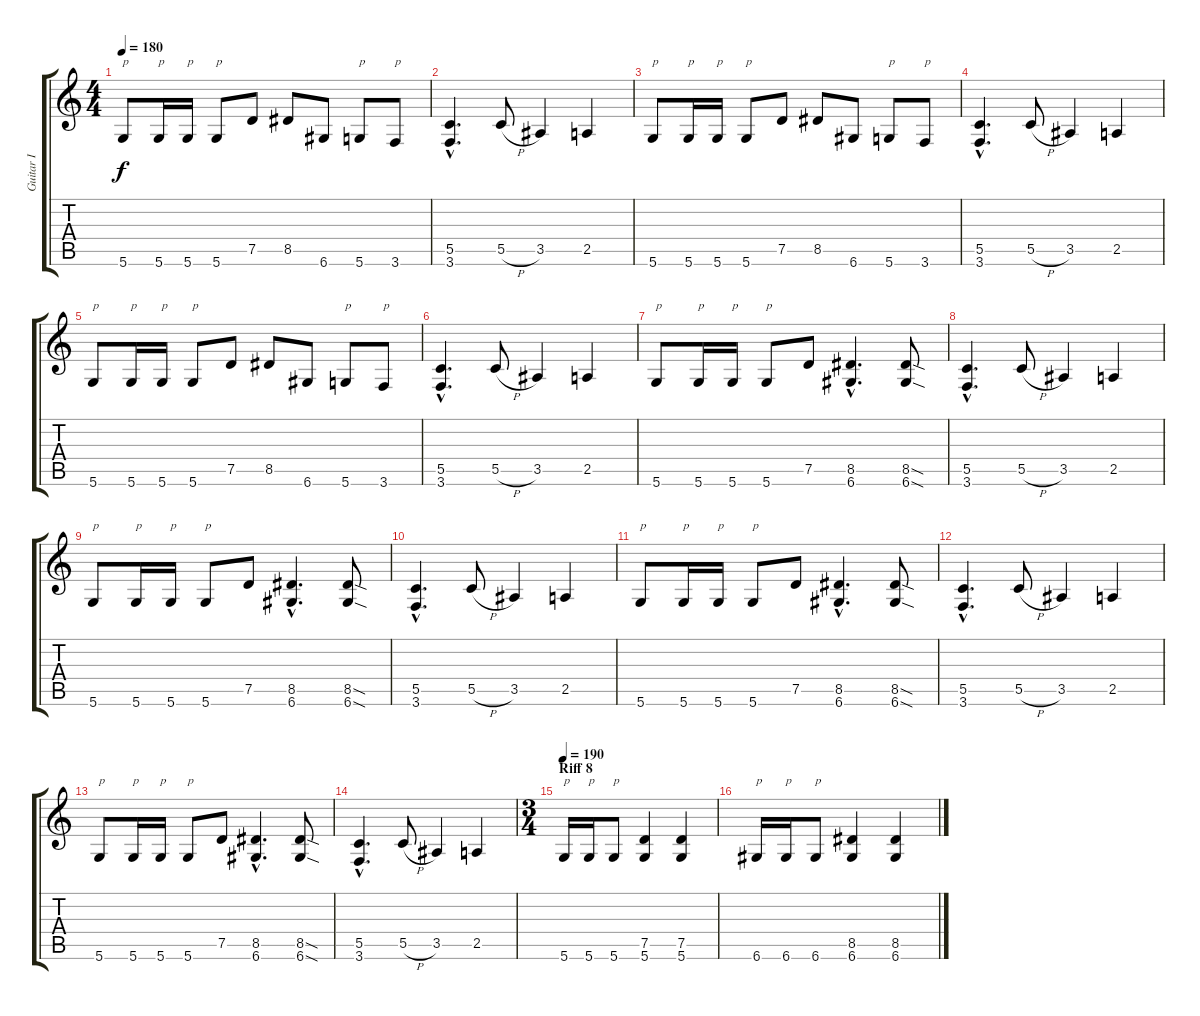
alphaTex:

\track ("Guitar I" "Guitar I") {instrument distortionguitar}
\staff {score tabs}
\tuning (D4 A3 F3 C3 G2 D2) {hide}
\ts (4 4)
\tempo 180
\clef g2
\ks c
5.6.8{txt "p" dy f} 5.6.16{txt "p"} 5.6.16{txt "p"} 5.6.8{txt "p"} 7.5.8 8.5.8 6.6.8 5.6.8{txt "p"} 3.6.8{txt "p"} |
(5.5{hac} 3.6{hac}).4{d} 5.5{h}.8 3.5.4 2.5.4 |
5.6.8{txt "p"} 5.6.16{txt "p"} 5.6.16{txt "p"} 5.6.8{txt "p"} 7.5.8 8.5.8 6.6.8 5.6.8{txt "p"} 3.6.8{txt "p"} |
(5.5{hac} 3.6{hac}).4{d} 5.5{h}.8 3.5.4 2.5.4 |
5.6.8{txt "p"} 5.6.16{txt "p"} 5.6.16{txt "p"} 5.6.8{txt "p"} 7.5.8 8.5.8 6.6.8 5.6.8{txt "p"} 3.6.8{txt "p"} |
(5.5{hac} 3.6{hac}).4{d} 5.5{h}.8 3.5.4 2.5.4 |
5.6.8{txt "p"} 5.6.16{txt "p"} 5.6.16{txt "p"} 5.6.8{txt "p"} 7.5.8 (8.5{hac} 6.6{hac}).4{d} (8.5{sod} 6.6{sod}).8 |
(5.5{hac} 3.6{hac}).4{d} 5.5{h}.8 3.5.4 2.5.4 |
5.6.8{txt "p"} 5.6.16{txt "p"} 5.6.16{txt "p"} 5.6.8{txt "p"} 7.5.8 (8.5{hac} 6.6{hac}).4{d} (8.5{sod} 6.6{sod}).8 |
(5.5{hac} 3.6{hac}).4{d} 5.5{h}.8 3.5.4 2.5.4 |
5.6.8{txt "p"} 5.6.16{txt "p"} 5.6.16{txt "p"} 5.6.8{txt "p"} 7.5.8 (8.5{hac} 6.6{hac}).4{d} (8.5{sod} 6.6{sod}).8 |
(5.5{hac} 3.6{hac}).4{d} 5.5{h}.8 3.5.4 2.5.4 |
5.6.8{txt "p"} 5.6.16{txt "p"} 5.6.16{txt "p"} 5.6.8{txt "p"} 7.5.8 (8.5{hac} 6.6{hac}).4{d} (8.5{sod} 6.6{sod}).8 |
(5.5{hac} 3.6{hac}).4{d} 5.5{h}.8 3.5.4 2.5.4 |
\ts (3 4)
\section ("" "Riff 8")
\tempo 190
5.6.16{txt "p"} 5.6.16{txt "p"} 5.6.8{txt "p"} (7.5 5.6).4 (7.5 5.6).4 |
6.6.16{txt "p"} 6.6.16{txt "p"} 6.6.8{txt "p"} (8.5 6.6).4 (8.5 6.6).4
